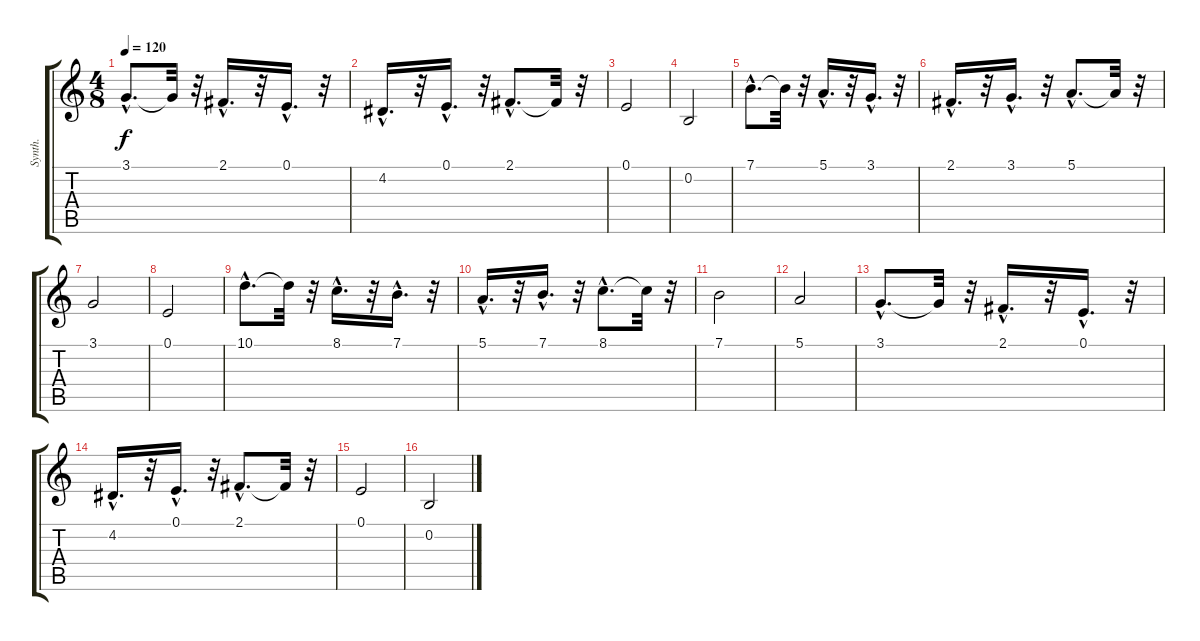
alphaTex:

\track ("Synth." "Synth.") {instrument lead3calliope}
\staff {score tabs}
\tuning (E4 B3 G3 D3 A2 E2) {hide}
\ts (4 8)
\tempo 120
\clef g2
\ks c
3.1{hac}.8{d dy f} 3.1{t}.32 r.32 2.1{hac}.16{d} r.32 0.1{hac}.16{d} r.32 |
4.2{hac}.16{d} r.32 0.1{hac}.16{d} r.32 2.1{hac}.8{d} 2.1{t}.32 r.32 |
0.1.2 |
0.2.2 |
7.1{hac}.8{d} 7.1{t}.32 r.32 5.1{hac}.16{d} r.32 3.1{hac}.16{d} r.32 |
2.1{hac}.16{d} r.32 3.1{hac}.16{d} r.32 5.1{hac}.8{d} 5.1{t}.32 r.32 |
3.1.2 |
0.1.2 |
10.1{hac}.8{d} 10.1{t}.32 r.32 8.1{hac}.16{d} r.32 7.1{hac}.16{d} r.32 |
5.1{hac}.16{d} r.32 7.1{hac}.16{d} r.32 8.1{hac}.8{d} 8.1{t}.32 r.32 |
7.1.2 |
5.1.2 |
3.1{hac}.8{d} 3.1{t}.32 r.32 2.1{hac}.16{d} r.32 0.1{hac}.16{d} r.32 |
4.2{hac}.16{d} r.32 0.1{hac}.16{d} r.32 2.1{hac}.8{d} 2.1{t}.32 r.32 |
0.1.2 |
0.2.2
